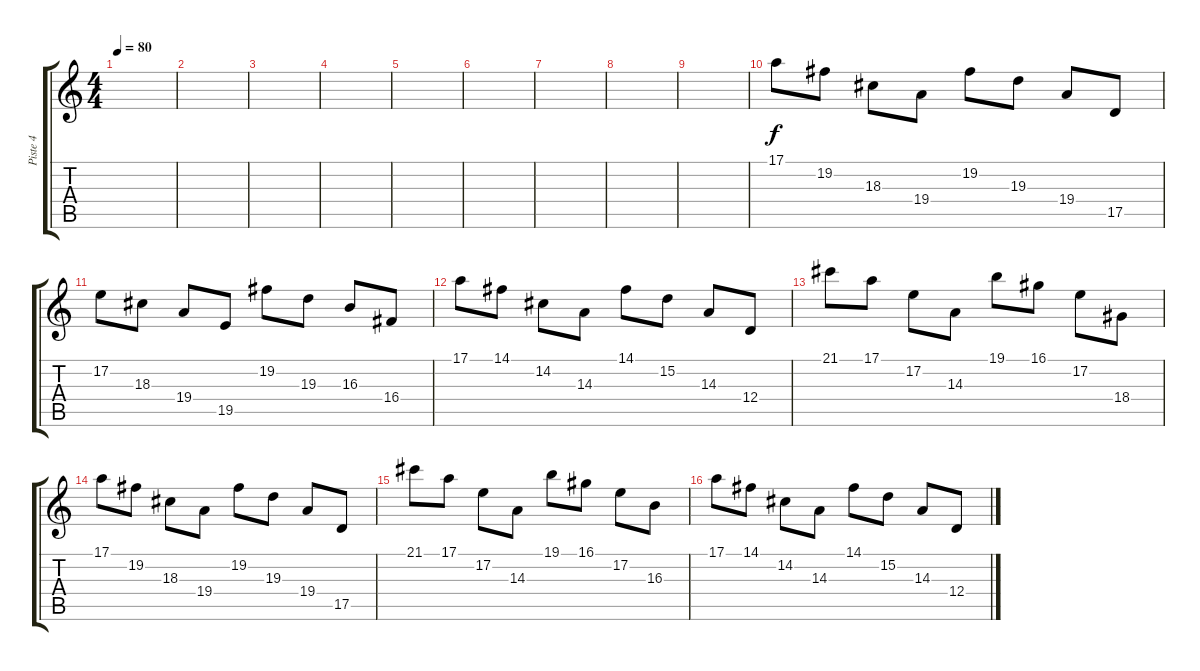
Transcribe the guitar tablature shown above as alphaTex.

\track ("Piste 4" "Piste 4") {instrument shakuhachi}
\staff {score tabs}
\tuning (E4 B3 G3 D3 A2 E2) {hide}
\ts (4 4)
\tempo 80
\clef g2
\ks c
|
|
|
|
|
|
|
|
|
17.1.8 19.2.8 18.3.8 19.4.8 19.2.8 19.3.8 19.4.8 17.5.8 |
17.2.8 18.3.8 19.4.8 19.5.8 19.2.8 19.3.8 16.3.8 16.4.8 |
17.1.8 14.1.8 14.2.8 14.3.8 14.1.8 15.2.8 14.3.8 12.4.8 |
21.1.8 17.1.8 17.2.8 14.3.8 19.1.8 16.1.8 17.2.8 18.4.8 |
17.1.8 19.2.8 18.3.8 19.4.8 19.2.8 19.3.8 19.4.8 17.5.8 |
21.1.8 17.1.8 17.2.8 14.3.8 19.1.8 16.1.8 17.2.8 16.3.8 |
17.1.8 14.1.8 14.2.8 14.3.8 14.1.8 15.2.8 14.3.8 12.4.8
